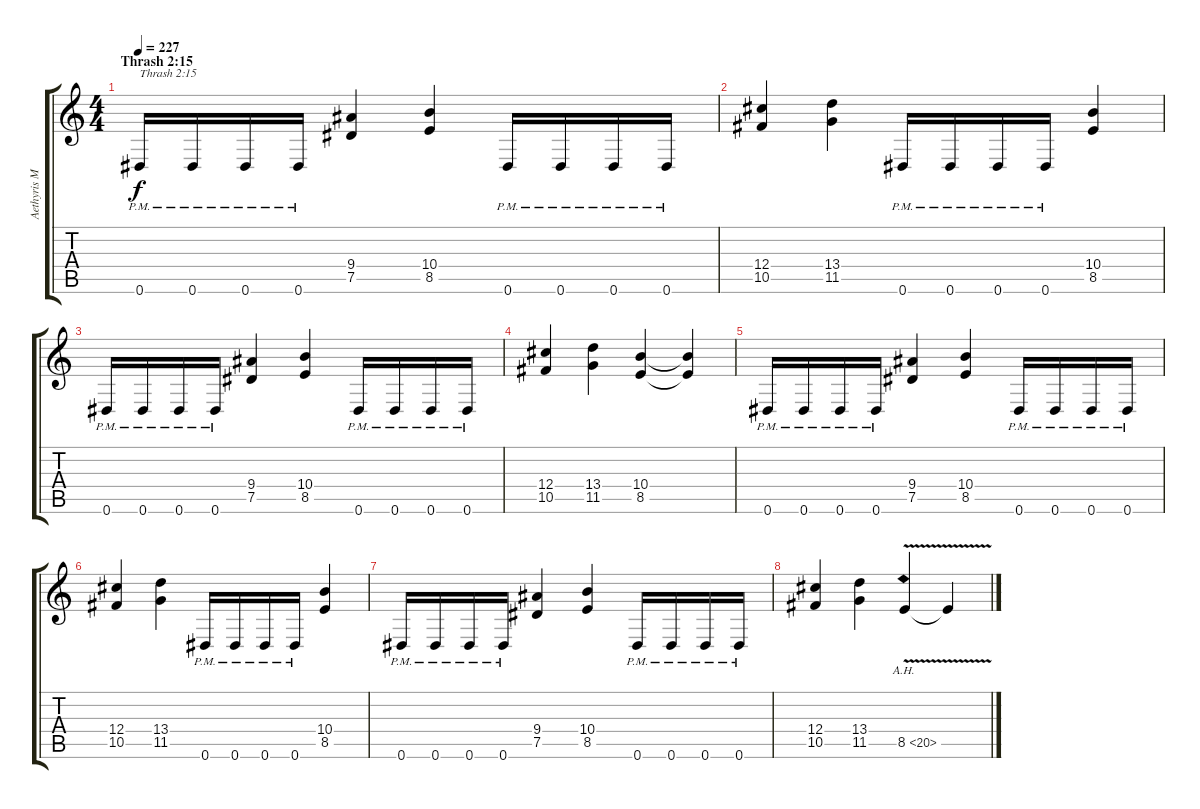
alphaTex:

\track ("Aethyris MacKay/Zawicizuz(Rhythm Guitar)" "Aethyris M") {instrument distortionguitar}
\staff {score tabs}
\tuning (Eb4 Bb3 Gb3 Db3 Ab2 Eb2) {hide}
\ts (4 4)
\section ("" "Thrash 2:15")
\tempo 227
\clef g2
\ks c
0.6{pm}.16{txt "Thrash 2:15" dy f} 0.6{pm}.16 0.6{pm}.16 0.6{pm}.16 (9.4 7.5).4 (10.4 8.5).4 0.6{pm}.16 0.6{pm}.16 0.6{pm}.16 0.6{pm}.16 |
(12.4 10.5).4 (13.4 11.5).4 0.6{pm}.16 0.6{pm}.16 0.6{pm}.16 0.6{pm}.16 (10.4 8.5).4 |
0.6{pm}.16 0.6{pm}.16 0.6{pm}.16 0.6{pm}.16 (9.4 7.5).4 (10.4 8.5).4 0.6{pm}.16 0.6{pm}.16 0.6{pm}.16 0.6{pm}.16 |
(12.4 10.5).4 (13.4 11.5).4 (10.4 8.5).4 (10.4{t} 8.5{t}).4 |
0.6{pm}.16 0.6{pm}.16 0.6{pm}.16 0.6{pm}.16 (9.4 7.5).4 (10.4 8.5).4 0.6{pm}.16 0.6{pm}.16 0.6{pm}.16 0.6{pm}.16 |
(12.4 10.5).4 (13.4 11.5).4 0.6{pm}.16 0.6{pm}.16 0.6{pm}.16 0.6{pm}.16 (10.4 8.5).4 |
0.6{pm}.16 0.6{pm}.16 0.6{pm}.16 0.6{pm}.16 (9.4 7.5).4 (10.4 8.5).4 0.6{pm}.16 0.6{pm}.16 0.6{pm}.16 0.6{pm}.16 |
(12.4 10.5).4 (13.4 11.5).4 8.5{ah 12 v}.4 8.5{t}.4
